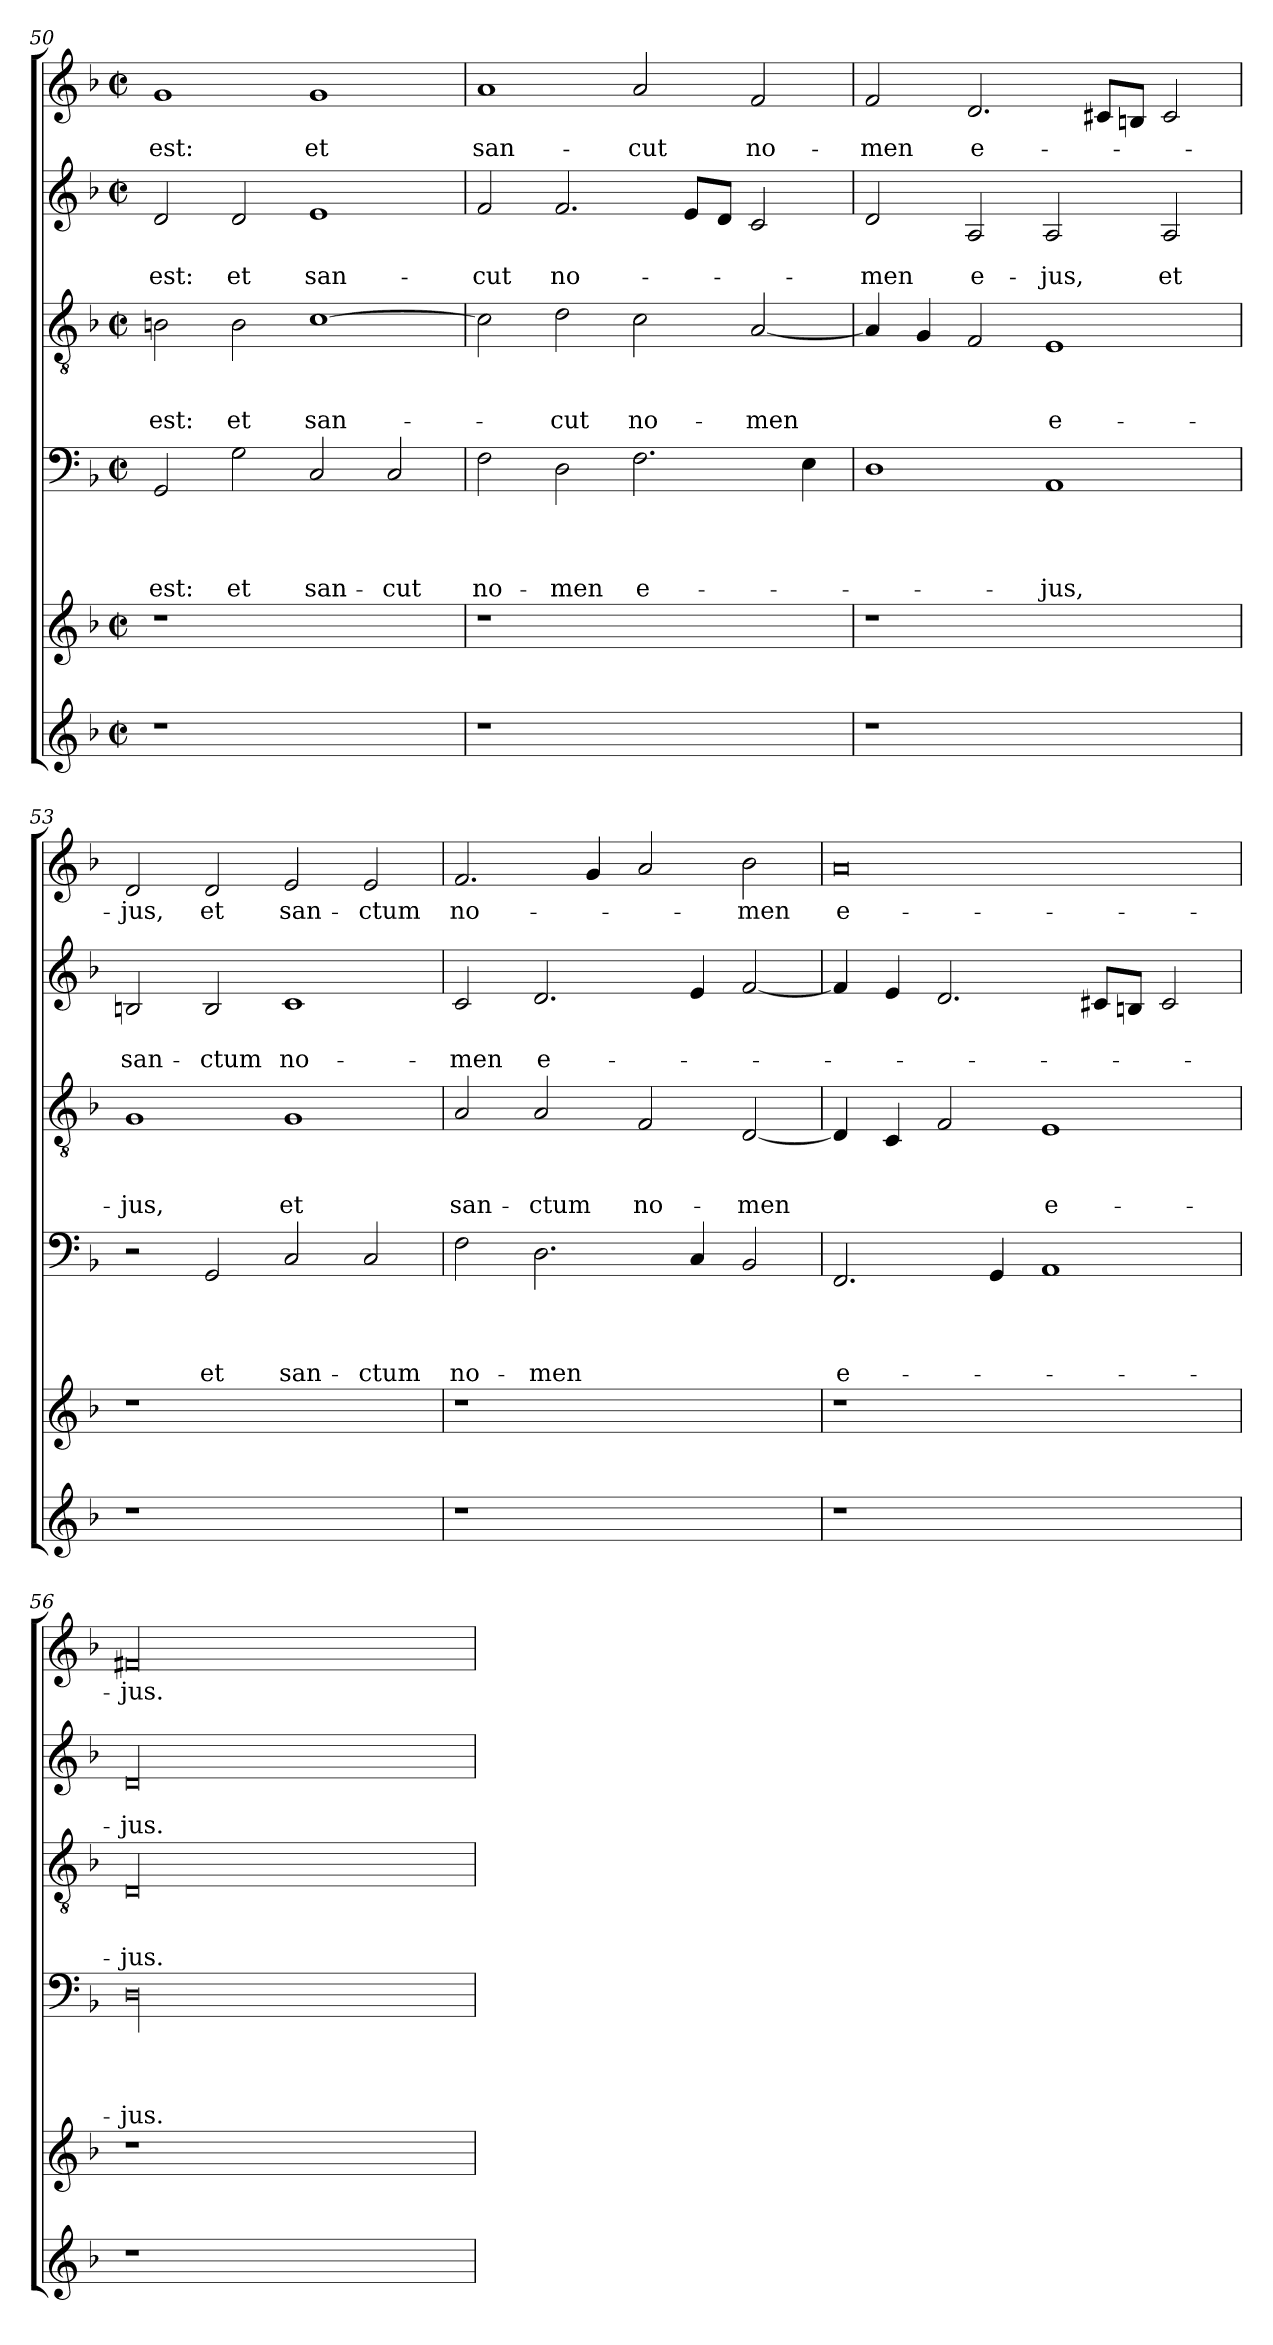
**kern	**kern	**kern	**text	**text	**text	**text	**kern	**text	**text	**text	**kern	**text	**text	**kern	**text
*part6	*part5	*part4	*part4	*part4	*part4	*part4	*part3	*part3	*part3	*part3	*part2	*part2	*part2	*part1	*part1
*staff6	*staff5	*staff4	*staff4	*staff4	*staff4	*staff4	*staff3	*staff3	*staff3	*staff3	*staff2	*staff2	*staff2	*staff1	*staff1
!!LO:LB:g=z
*clefG2	*clefG2	*clefF4	*	*	*	*	*clefGv2	*	*	*	*clefG2	*	*	*clefG2	*
*k[b-]	*k[b-]	*k[b-]	*	*	*	*	*k[b-]	*	*	*	*k[b-]	*	*	*k[b-]	*
*F:	*F:	*F:	*	*	*	*	*F:	*	*	*	*F:	*	*	*F:	*
*M2/2	*M2/2	*M2/2	*	*	*	*	*M2/2	*	*	*	*M2/2	*	*	*M2/2	*
*met(c|)	*met(c|)	*met(c|)	*	*	*	*	*met(c|)	*	*	*	*met(c|)	*	*	*met(c|)	*
=50	=50	=50	=50	=50	=50	=50	=50	=50	=50	=50	=50	=50	=50	=50	=50
!	!	!	!	!	!	!LO:LY:b	!	!	!	!LO:LY:b	!	!	!LO:LY:b	!	!LO:LY:b
1r	1r	2GG/	.	.	.	est:	2Bn\	.	.	est:	2d/	.	est:	1g	est:
!	!	!	!	!	!	!LO:LY:b	!	!	!	!LO:LY:b	!	!	!LO:LY:b	!	!
.	.	2G\	.	.	.	et	2B\	.	.	et	2d/	.	et	.	.
!	!	!	!	!	!	!LO:LY:b	!	!	!	!LO:LY:b	!	!	!LO:LY:b	!	!LO:LY:b
1ryy	1ryy	2C/	.	.	.	san-	[>1c	.	.	san-	1e	.	san-	1g	et
!	!	!	!	!	!	!LO:LY:b	!	!	!	!	!	!	!	!	!
.	.	2C/	.	.	.	-cut	.	.	.	.	.	.	.	.	.
=51	=51	=51	=51	=51	=51	=51	=51	=51	=51	=51	=51	=51	=51	=51	=51
!	!	!	!	!	!	!LO:LY:b	!	!	!	!	!	!	!LO:LY:b	!	!LO:LY:b
1r	1r	2F\	.	.	.	no-	2c\]	.	.	.	2f/	.	-cut	1a	san-
!	!	!	!	!	!	!LO:LY:b	!	!	!	!LO:LY:b	!	!	!LO:LY:b	!	!
.	.	2D\	.	.	.	-men	2d\	.	.	-cut	2.f/	.	no-	.	.
!	!	!	!	!	!	!LO:LY:b:rj	!	!	!	!LO:LY:b	!	!	!	!	!LO:LY:b
1ryy	1ryy	2.F\	.	.	.	e-	2c\	.	.	no-	.	.	.	2a/	-cut
.	.	.	.	.	.	.	.	.	.	.	8e/L	.	.	.	.
.	.	.	.	.	.	.	.	.	.	.	8d/J	.	.	.	.
!	!	!	!	!	!	!	!	!	!	!LO:LY:b	!	!	!	!	!LO:LY:b
.	.	.	.	.	.	.	[<2A/	.	.	-men	2c/	.	.	2f/	no-
.	.	4E\	.	.	.	.	.	.	.	.	.	.	.	.	.
=52	=52	=52	=52	=52	=52	=52	=52	=52	=52	=52	=52	=52	=52	=52	=52
!	!	!	!	!	!	!	!	!	!	!	!	!	!LO:LY:b	!	!LO:LY:b
1r	1r	1D	.	.	.	.	4A/]	.	.	.	2d/	.	-men	2f/	-men
.	.	.	.	.	.	.	4G/	.	.	.	.	.	.	.	.
!	!	!	!	!	!	!	!	!	!	!	!	!	!LO:LY:b	!	!LO:LY:b:rj
.	.	.	.	.	.	.	2F/	.	.	.	2A/	.	e-	2.d/	e-
!	!	!	!	!	!	!LO:LY:b	!	!	!	!LO:LY:b:rj	!	!	!LO:LY:b	!	!
1ryy	1ryy	1AA	.	.	.	-jus,	1E	.	.	e-	2A/	.	-jus,	.	.
.	.	.	.	.	.	.	.	.	.	.	.	.	.	8c#/L	.
.	.	.	.	.	.	.	.	.	.	.	.	.	.	8B/J	.
!	!	!	!	!	!	!	!	!	!	!	!	!	!LO:LY:b	!	!
.	.	.	.	.	.	.	.	.	.	.	2A/	.	et	2c#/	.
!!LO:PB:g=z
=53	=53	=53	=53	=53	=53	=53	=53	=53	=53	=53	=53	=53	=53	=53	=53
!	!	!	!	!	!	!	!	!	!	!LO:LY:b	!	!	!LO:LY:b	!	!LO:LY:b
1r	1r	2r	.	.	.	.	1G	.	.	-jus,	2Bn/	.	san-	2d/	-jus,
!	!	!	!	!	!	!LO:LY:b	!	!	!	!	!	!	!LO:LY:b	!	!LO:LY:b
.	.	2GG/	.	.	.	et	.	.	.	.	2B/	.	-ctum	2d/	et
!	!	!	!	!	!	!LO:LY:b	!	!	!	!LO:LY:b	!	!	!LO:LY:b	!	!LO:LY:b
1ryy	1ryy	2C/	.	.	.	san-	1G	.	.	et	1c	.	no-	2e/	san-
!	!	!	!	!	!	!LO:LY:b	!	!	!	!	!	!	!	!	!LO:LY:b
.	.	2C/	.	.	.	-ctum	.	.	.	.	.	.	.	2e/	-ctum
=54	=54	=54	=54	=54	=54	=54	=54	=54	=54	=54	=54	=54	=54	=54	=54
!	!	!	!	!	!	!LO:LY:b	!	!	!	!LO:LY:b	!	!	!LO:LY:b	!	!LO:LY:b
1r	1r	2F\	.	.	.	no-	2A/	.	.	san-	2c/	.	-men	2.f/	no-
!	!	!	!	!	!	!LO:LY:b	!	!	!	!LO:LY:b	!	!	!LO:LY:b:rj	!	!
.	.	2.D\	.	.	.	-men	2A/	.	.	-ctum	2.d/	.	e-	.	.
.	.	.	.	.	.	.	.	.	.	.	.	.	.	4g/	.
!	!	!	!	!	!	!	!	!	!	!LO:LY:b	!	!	!	!	!
1ryy	1ryy	.	.	.	.	.	2F/	.	.	no-	.	.	.	2a/	.
.	.	4C/	.	.	.	.	.	.	.	.	4e/	.	.	.	.
!	!	!	!	!	!	!	!	!	!	!LO:LY:b	!	!	!	!	!LO:LY:b
.	.	2BB-/	.	.	.	.	[<2D/	.	.	-men	[<2f/	.	.	2b-\	-men
=55	=55	=55	=55	=55	=55	=55	=55	=55	=55	=55	=55	=55	=55	=55	=55
!	!	!	!	!	!	!LO:LY:b:rj	!	!	!	!	!	!	!	!	!LO:LY:b:rj
1r	1r	2.FF/	.	.	.	e-	4D/]	.	.	.	4f/]	.	.	0a	e-
.	.	.	.	.	.	.	4C/	.	.	.	4e/	.	.	.	.
.	.	.	.	.	.	.	2F/	.	.	.	2.d/	.	.	.	.
.	.	4GG/	.	.	.	.	.	.	.	.	.	.	.	.	.
!	!	!	!	!	!	!	!	!	!	!LO:LY:b:rj	!	!	!	!	!
1ryy	1ryy	1AA	.	.	.	.	1E	.	.	e-	.	.	.	.	.
.	.	.	.	.	.	.	.	.	.	.	8c#/L	.	.	.	.
.	.	.	.	.	.	.	.	.	.	.	8B/J	.	.	.	.
.	.	.	.	.	.	.	.	.	.	.	2c#/	.	.	.	.
=56	=56	=56	=56	=56	=56	=56	=56	=56	=56	=56	=56	=56	=56	=56	=56
!	!	!	!	!	!	!LO:LY:b	!	!	!	!LO:LY:b	!	!	!LO:LY:b	!	!LO:LY:b
1r	1r	00D	.	.	.	-jus.	00D	.	.	-jus.	00d	.	-jus.	00f#X	-jus.
0.ryy	0.ryy	.	.	.	.	.	.	.	.	.	.	.	.	.	.
=	=	=	=	=	=	=	=	=	=	=	=	=	=	=	=
*-	*-	*-	*-	*-	*-	*-	*-	*-	*-	*-	*-	*-	*-	*-	*-
